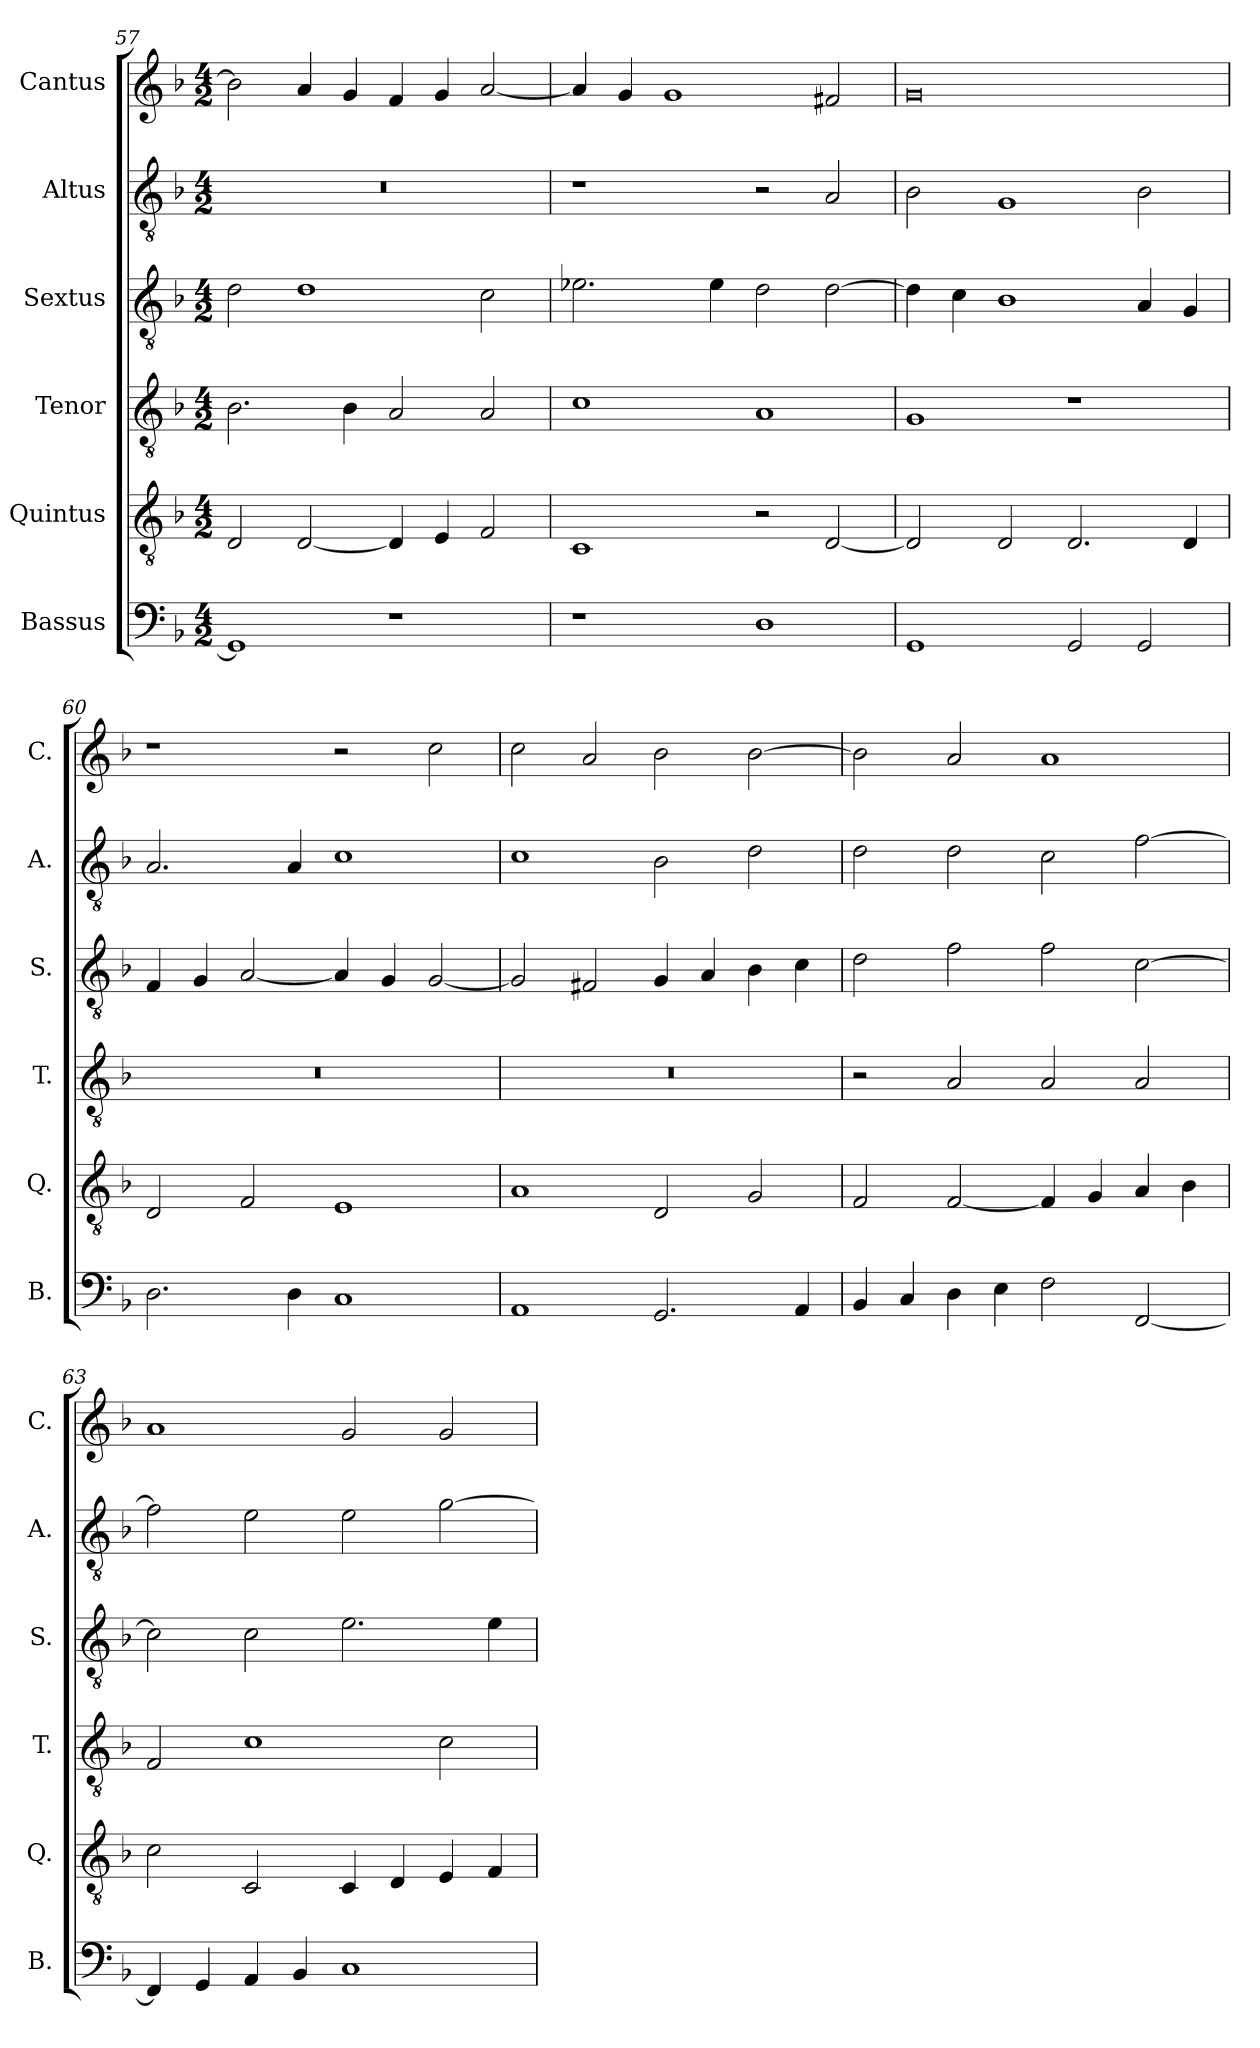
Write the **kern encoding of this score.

**kern	**kern	**kern	**kern	**kern	**kern
*part6	*part5	*part4	*part3	*part2	*part1
*staff6	*staff5	*staff4	*staff3	*staff2	*staff1
*I"Bassus	*I"Quintus	*I"Tenor	*I"Sextus	*I"Altus	*I"Cantus
*I'B.	*I'Q.	*I'T.	*I'S.	*I'A.	*I'C.
*clefF4	*clefGv2	*clefGv2	*clefGv2	*clefGv2	*clefG2
*k[b-]	*k[b-]	*k[b-]	*k[b-]	*k[b-]	*k[b-]
*F:	*F:	*F:	*F:	*F:	*F:
*M4/2	*M4/2	*M4/2	*M4/2	*M4/2	*M4/2
=57	=57	=57	=57	=57	=57
1GG]	2D/	2.B-\	2d\	0r	2b-\]
.	[2D/	.	1d	.	4a/
.	.	4B-\	.	.	4g/
1r	4D/]	2A/	.	.	4f/
.	4E/	.	.	.	4g/
.	2F/	2A/	2c\	.	[2a/
!!LO:LB:g=z
=58	=58	=58	=58	=58	=58
1r	1C	1c	2.e-X\	1r	4a/]
.	.	.	.	.	4g/
.	.	.	.	.	1g
.	.	.	4e-\	.	.
1D	2r	1A	2d\	2r	.
.	[2D/	.	[2d\	2A/	2f#X/
=59	=59	=59	=59	=59	=59
1GG	2D/]	1G	4d\]	2B-\	0g
.	.	.	4c\	.	.
.	2D/	.	1B-	1G	.
2GG/	2.D/	1r	.	.	.
2GG/	.	.	4A/	2B-\	.
.	4D/	.	4G/	.	.
=60	=60	=60	=60	=60	=60
2.D\	2D/	0r	4F/	2.A/	1r
.	.	.	4G/	.	.
.	2F/	.	[2A/	.	.
4D\	.	.	.	4A/	.
1C	1E	.	4A/]	1c	2r
.	.	.	4G/	.	.
.	.	.	[2G/	.	2cc\
=61	=61	=61	=61	=61	=61
1AA	1A	0r	2G/]	1c	2cc\
.	.	.	2F#X/	.	2a/
2.GG/	2D/	.	4G/	2B-\	2b-\
.	.	.	4A/	.	.
.	2G/	.	4B-\	2d\	[2b-\
4AA/	.	.	4c\	.	.
=62	=62	=62	=62	=62	=62
4BB-/	2F/	2r	2d\	2d\	2b-\]
4C/	.	.	.	.	.
4D\	[2F/	2A/	2f\	2d\	2a/
4E\	.	.	.	.	.
2F\	4F/]	2A/	2f\	2c\	1a
.	4G/	.	.	.	.
[2FF/	4A/	2A/	[2c\	[2f\	.
.	4B-\	.	.	.	.
!!LO:PB:g=z
=63	=63	=63	=63	=63	=63
4FF/]	2c\	2F/	2c\]	2f\]	1a
4GG/	.	.	.	.	.
4AA/	2C/	1c	2c\	2e\	.
4BB-/	.	.	.	.	.
1C	4C/	.	2.e\	2e\	2g/
.	4D/	.	.	.	.
.	4E/	2c\	.	[2g\	2g/
.	4F/	.	4e\	.	.
=	=	=	=	=	=
*-	*-	*-	*-	*-	*-
